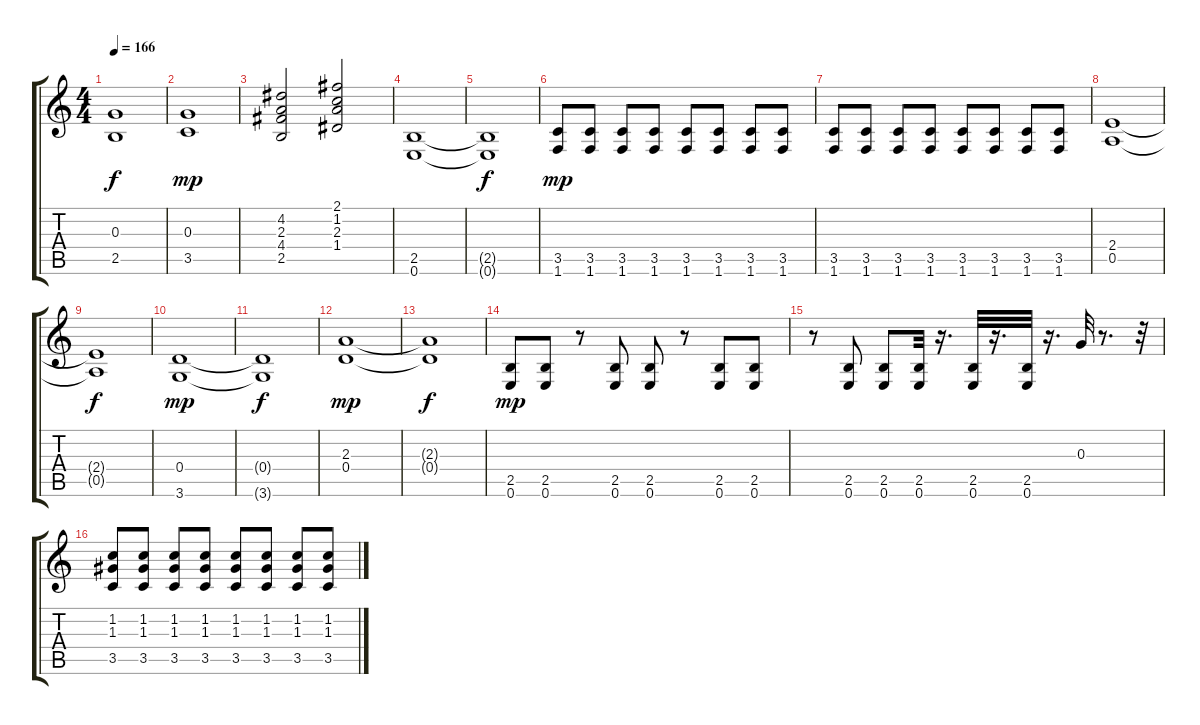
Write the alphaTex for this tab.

\track "" {instrument overdrivenguitar}
\staff {score tabs}
\tuning (E4 B3 G3 D3 A2 E2) {hide}
\ts (4 4)
\tempo 166
\clef g2
\ks c
(0.3{t} 2.5{t}).1{dy f} |
(0.3 3.5).1{dy mp} |
(4.2 2.3 4.4 2.5).2 (2.1 1.2 2.3 1.4).2 |
(2.5 0.6).1 |
(2.5{t} 0.6{t}).1{dy f} |
(3.5 1.6).8{dy mp} (3.5 1.6).8 (3.5 1.6).8 (3.5 1.6).8 (3.5 1.6).8 (3.5 1.6).8 (3.5 1.6).8 (3.5 1.6).8 |
(3.5 1.6).8 (3.5 1.6).8 (3.5 1.6).8 (3.5 1.6).8 (3.5 1.6).8 (3.5 1.6).8 (3.5 1.6).8 (3.5 1.6).8 |
(2.4 0.5).1 |
(2.4{t} 0.5{t}).1{dy f} |
(0.4 3.6).1{dy mp} |
(0.4{t} 3.6{t}).1{dy f} |
(2.3 0.4).1{dy mp} |
(2.3{t} 0.4{t}).1{dy f} |
(2.5 0.6).8{dy mp} (2.5 0.6).8 r.8 (2.5 0.6).8 (2.5 0.6).8 r.8 (2.5 0.6).8 (2.5 0.6).8 |
r.8 (2.5 0.6).8 (2.5 0.6).8 (2.5 0.6).32 r.16{d} (2.5 0.6).32 r.16{d} (2.5 0.6).32 r.16{d} 0.3.32 r.8{d} r.32 |
(1.2 1.3 3.5).8 (1.2 1.3 3.5).8 (1.2 1.3 3.5).8 (1.2 1.3 3.5).8 (1.2 1.3 3.5).8 (1.2 1.3 3.5).8 (1.2 1.3 3.5).8 (1.2 1.3 3.5).8
